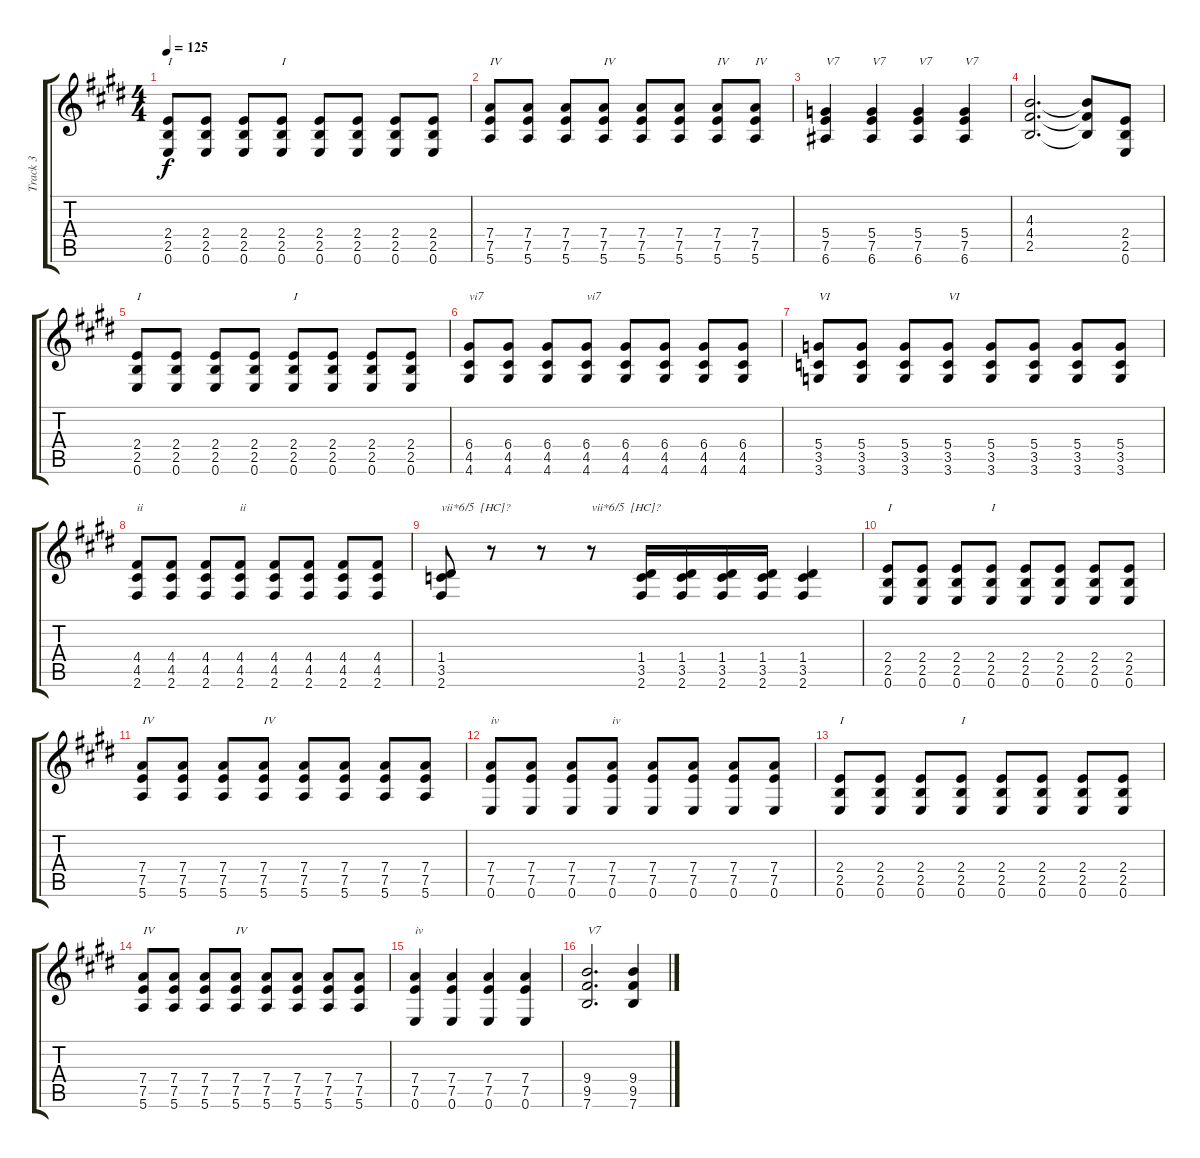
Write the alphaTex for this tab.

\track ("Track 3" "Track 3") {instrument overdrivenguitar}
\staff {score tabs}
\tuning (E4 B3 G3 D3 A2 E2) {hide}
\ts (4 4)
\tempo 125
\clef g2
\ks e
(2.4 2.5 0.6).8{txt "I" dy f} (2.4 2.5 0.6).8 (2.4 2.5 0.6).8 (2.4 2.5 0.6).8{txt "I"} (2.4 2.5 0.6).8 (2.4 2.5 0.6).8 (2.4 2.5 0.6).8 (2.4 2.5 0.6).8 |
(7.4 7.5 5.6).8{txt "IV"} (7.4 7.5 5.6).8 (7.4 7.5 5.6).8 (7.4 7.5 5.6).8{txt "IV"} (7.4 7.5 5.6).8 (7.4 7.5 5.6).8 (7.4 7.5 5.6).8{txt "IV"} (7.4 7.5 5.6).8{txt "IV"} |
(5.4 7.5 6.6).4{txt "V7"} (5.4 7.5 6.6).4{txt "V7"} (5.4 7.5 6.6).4{txt "V7"} (5.4 7.5 6.6).4{txt "V7"} |
(4.3 4.4 2.5).2{d} (4.3{t} 4.4{t} 2.5{t}).8 (2.4 2.5 0.6).8 |
(2.4 2.5 0.6).8{txt "I"} (2.4 2.5 0.6).8 (2.4 2.5 0.6).8 (2.4 2.5 0.6).8 (2.4 2.5 0.6).8{txt "I"} (2.4 2.5 0.6).8 (2.4 2.5 0.6).8 (2.4 2.5 0.6).8 |
(6.4 4.5 4.6).8{txt "vi7"} (6.4 4.5 4.6).8 (6.4 4.5 4.6).8 (6.4 4.5 4.6).8{txt "vi7"} (6.4 4.5 4.6).8 (6.4 4.5 4.6).8 (6.4 4.5 4.6).8 (6.4 4.5 4.6).8 |
(5.4 3.5 3.6).8{txt "VI"} (5.4 3.5 3.6).8 (5.4 3.5 3.6).8 (5.4 3.5 3.6).8{txt "VI"} (5.4 3.5 3.6).8 (5.4 3.5 3.6).8 (5.4 3.5 3.6).8 (5.4 3.5 3.6).8 |
(4.4 4.5 2.6).8{txt "ii"} (4.4 4.5 2.6).8 (4.4 4.5 2.6).8 (4.4 4.5 2.6).8{txt "ii"} (4.4 4.5 2.6).8 (4.4 4.5 2.6).8 (4.4 4.5 2.6).8 (4.4 4.5 2.6).8 |
(1.4 3.5 2.6).8{txt "vii*6/5  [HC]?"} r.8 r.8 r.8{txt "vii*6/5  [HC]?"} (1.4 3.5 2.6).16 (1.4 3.5 2.6).16 (1.4 3.5 2.6).16 (1.4 3.5 2.6).16 (1.4 3.5 2.6).4 |
(2.4 2.5 0.6).8{txt "I"} (2.4 2.5 0.6).8 (2.4 2.5 0.6).8 (2.4 2.5 0.6).8{txt "I"} (2.4 2.5 0.6).8 (2.4 2.5 0.6).8 (2.4 2.5 0.6).8 (2.4 2.5 0.6).8 |
(7.4 7.5 5.6).8{txt "IV"} (7.4 7.5 5.6).8 (7.4 7.5 5.6).8 (7.4 7.5 5.6).8{txt "IV"} (7.4 7.5 5.6).8 (7.4 7.5 5.6).8 (7.4 7.5 5.6).8 (7.4 7.5 5.6).8 |
(7.4 7.5 0.6).8{txt "iv"} (7.4 7.5 0.6).8 (7.4 7.5 0.6).8 (7.4 7.5 0.6).8{txt "iv"} (7.4 7.5 0.6).8 (7.4 7.5 0.6).8 (7.4 7.5 0.6).8 (7.4 7.5 0.6).8 |
(2.4 2.5 0.6).8{txt "I"} (2.4 2.5 0.6).8 (2.4 2.5 0.6).8 (2.4 2.5 0.6).8{txt "I"} (2.4 2.5 0.6).8 (2.4 2.5 0.6).8 (2.4 2.5 0.6).8 (2.4 2.5 0.6).8 |
(7.4 7.5 5.6).8{txt "IV"} (7.4 7.5 5.6).8 (7.4 7.5 5.6).8 (7.4 7.5 5.6).8{txt "IV"} (7.4 7.5 5.6).8 (7.4 7.5 5.6).8 (7.4 7.5 5.6).8 (7.4 7.5 5.6).8 |
(7.4 7.5 0.6).4{txt "iv"} (7.4 7.5 0.6).4 (7.4 7.5 0.6).4 (7.4 7.5 0.6).4 |
(9.4 9.5 7.6).2{d txt "V7"} (9.4 9.5 7.6).4
